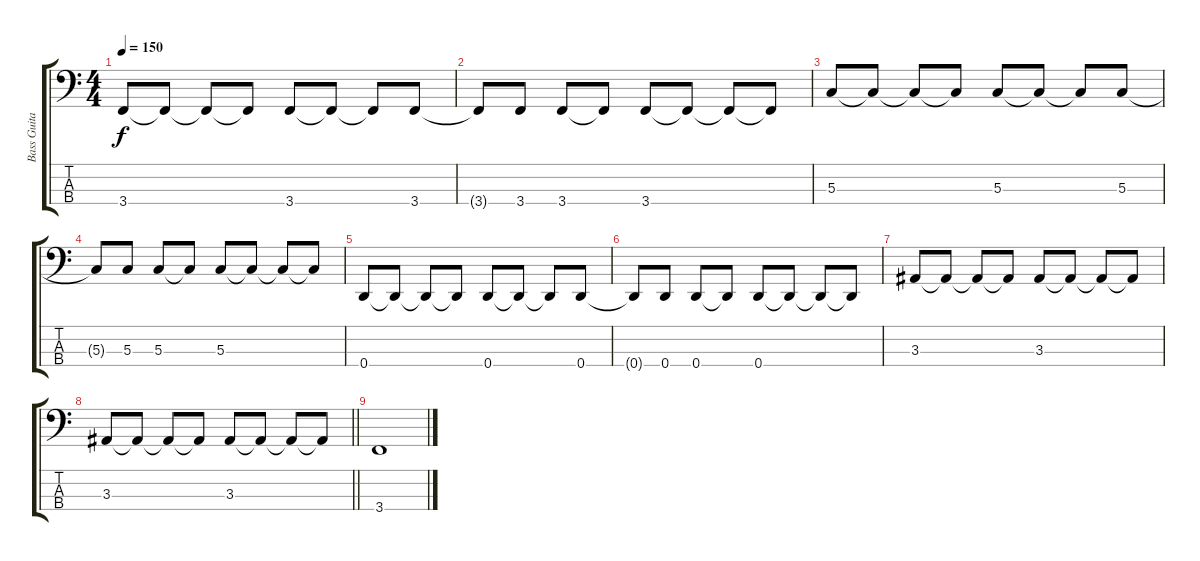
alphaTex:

\track ("Bass Guitar" "Bass Guita") {instrument electricbassfinger}
\staff {score tabs}
\tuning (F2 C2 G1 D1) {hide}
\ts (4 4)
\tempo 150
\clef f4
\ks c
3.4.8{dy f} 3.4{t}.8 3.4{t}.8 3.4{t}.8 3.4.8 3.4{t}.8 3.4{t}.8 3.4.8 |
3.4{t}.8 3.4.8 3.4.8 3.4{t}.8 3.4.8 3.4{t}.8 3.4{t}.8 3.4{t}.8 |
5.3.8 5.3{t}.8 5.3{t}.8 5.3{t}.8 5.3.8 5.3{t}.8 5.3{t}.8 5.3.8 |
5.3{t}.8 5.3.8 5.3.8 5.3{t}.8 5.3.8 5.3{t}.8 5.3{t}.8 5.3{t}.8 |
0.4.8 0.4{t}.8 0.4{t}.8 0.4{t}.8 0.4.8 0.4{t}.8 0.4{t}.8 0.4.8 |
0.4{t}.8 0.4.8 0.4.8 0.4{t}.8 0.4.8 0.4{t}.8 0.4{t}.8 0.4{t}.8 |
3.3.8 3.3{t}.8 3.3{t}.8 3.3{t}.8 3.3.8 3.3{t}.8 3.3{t}.8 3.3{t}.8 |
\barLineRight lightlight
3.3.8 3.3{t}.8 3.3{t}.8 3.3{t}.8 3.3.8 3.3{t}.8 3.3{t}.8 3.3{t}.8 |
3.4.1
